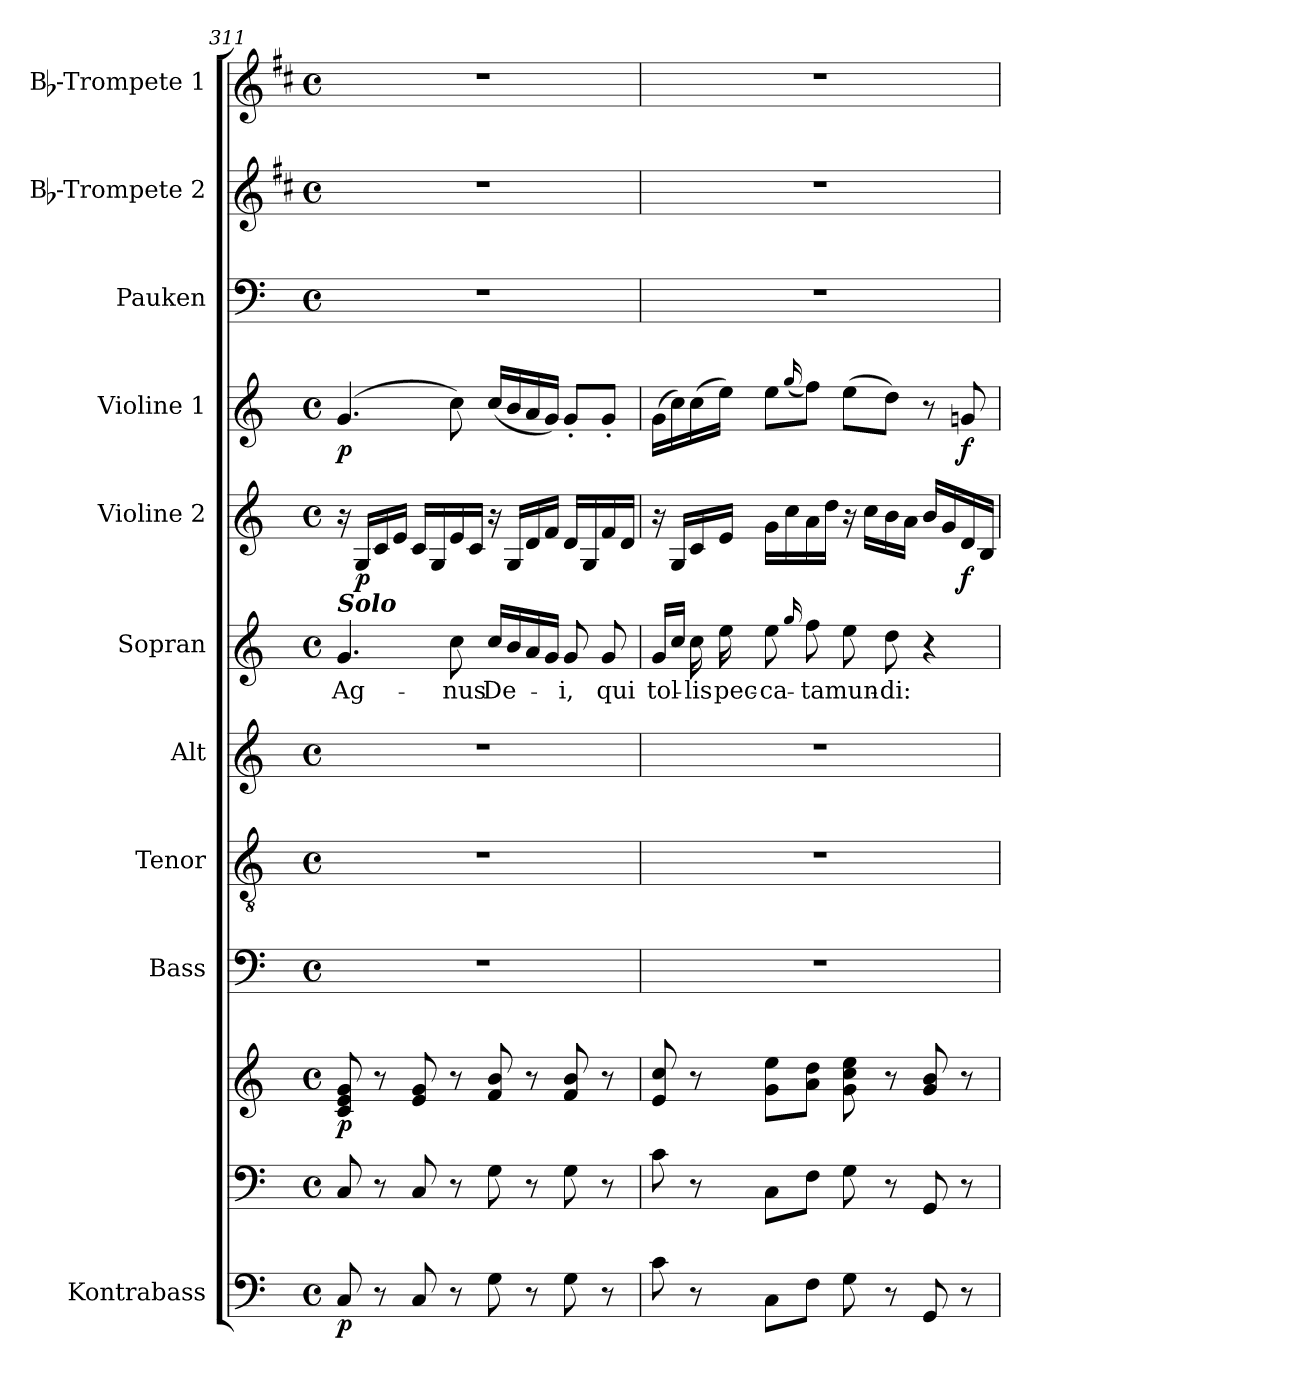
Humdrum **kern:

**kern	**dynam	**kern	**kern	**dynam	**kern	**kern	**kern	**kern	**text	**kern	**dynam	**kern	**dynam	**kern	**kern	**kern
*part11	*part11	*part10	*part10	*part10	*part9	*part8	*part7	*part6	*part6	*part5	*part5	*part4	*part4	*part3	*part2	*part1
*staff12	*staff12	*staff11	*staff10	*staff10/11	*staff9	*staff8	*staff7	*staff6	*staff6	*staff5	*staff5	*staff4	*staff4	*staff3	*staff2	*staff1
*I"Kontrabass	*	*	*	*	*I"Bass	*I"Tenor	*I"Alt	*I"Sopran	*	*I"Violine 2	*	*I"Violine 1	*	*I"Pauken	*I"Bb-Trompete 2	*I"Bb-Trompete 1
*I'Kb.	*	*	*	*	*I'B.	*I'T.	*I'A.	*I'S.	*	*I'Vl. 2	*	*I'Vl. 1	*	*I'Pk.	*I'Bb Trp. 2	*I'Bb Trp. 1
*clefF4	*	*clefF4	*clefG2	*	*clefF4	*clefGv2	*clefG2	*clefG2	*	*clefG2	*	*clefG2	*	*clefF4	*clefG2	*clefG2
*ITrd7c12	*	*	*	*	*	*	*	*	*	*	*	*	*	*	*ITrd1c2	*ITrd1c2
*k[]	*	*k[]	*k[]	*	*k[]	*k[]	*k[]	*k[]	*	*k[]	*	*k[]	*	*k[]	*k[]	*k[]
*C:	*	*C:	*C:	*	*C:	*C:	*C:	*C:	*	*C:	*	*C:	*	*C:	*C:	*C:
*M4/4	*	*M4/4	*M4/4	*	*M4/4	*M4/4	*M4/4	*M4/4	*	*M4/4	*	*M4/4	*	*M4/4	*M4/4	*M4/4
*met(c)	*	*met(c)	*met(c)	*	*met(c)	*met(c)	*met(c)	*met(c)	*	*met(c)	*	*met(c)	*	*met(c)	*met(c)	*met(c)
=311	=311	=311	=311	=311	=311	=311	=311	=311	=311	=311	=311	=311	=311	=311	=311	=311
!	!	!	!	!	!	!	!	!LO:TX:a:Bi:t=Solo	!	!	!	!	!	!	!	!
!	!LO:DY:b	!	!	!LO:DY:b	!	!	!	!	!LO:LY:b	!	!	!	!LO:DY:b	!	!	!
8CC/	p	8C/	8c/ 8e/ 8g/	p	1r	1r	1r	4.g/	Ag-	16r	.	(4.g/	p	1r	1r	1r
!	!	!	!	!	!	!	!	!	!	!	!LO:DY:b	!	!	!	!	!
.	.	.	.	.	.	.	.	.	.	16G/LL	p	.	.	.	.	.
8r	.	8r	8r	.	.	.	.	.	.	16c/	.	.	.	.	.	.
.	.	.	.	.	.	.	.	.	.	16e/JJ	.	.	.	.	.	.
8CC/	.	8C/	8e/ 8g/	.	.	.	.	.	.	16c/LL	.	.	.	.	.	.
.	.	.	.	.	.	.	.	.	.	16G/	.	.	.	.	.	.
!	!	!	!	!	!	!	!	!	!LO:LY:b	!	!	!	!	!	!	!
8r	.	8r	8r	.	.	.	.	8cc\	-nus	16e/	.	8cc\)	.	.	.	.
.	.	.	.	.	.	.	.	.	.	16c/JJ	.	.	.	.	.	.
!	!	!	!	!	!	!	!	!	!LO:LY:b	!	!	!	!	!	!	!
8GG\	.	8G\	8f/ 8b/	.	.	.	.	16cc/LL	De-	16r	.	(<16cc/LL	.	.	.	.
.	.	.	.	.	.	.	.	16b/	.	16G/LL	.	16b/	.	.	.	.
8r	.	8r	8r	.	.	.	.	16a/	.	16d/	.	16a/	.	.	.	.
.	.	.	.	.	.	.	.	16g/JJ	.	16f/JJ	.	16g/JJ)	.	.	.	.
!	!	!	!	!	!	!	!	!	!LO:LY:b	!	!	!	!	!	!	!
8GG\	.	8G\	8f/ 8b/	.	.	.	.	8g/	-i,	16d/LL	.	8g'</L	.	.	.	.
.	.	.	.	.	.	.	.	.	.	16G/	.	.	.	.	.	.
!	!	!	!	!	!	!	!	!	!LO:LY:b	!	!	!	!	!	!	!
8r	.	8r	8r	.	.	.	.	8g/	qui	16f/	.	8g'</J	.	.	.	.
.	.	.	.	.	.	.	.	.	.	16d/JJ	.	.	.	.	.	.
=312	=312	=312	=312	=312	=312	=312	=312	=312	=312	=312	=312	=312	=312	=312	=312	=312
!	!	!	!	!	!	!	!	!	!LO:LY:b	!	!	!	!	!	!	!
8C\	.	8c\	8e/ 8cc/	.	1r	1r	1r	16g/LL	tol-	16r	.	(>16g\LL	.	1r	1r	1r
.	.	.	.	.	.	.	.	16cc/JJ	.	16G/LL	.	16cc\)	.	.	.	.
!	!	!	!	!	!	!	!	!	!LO:LY:b	!	!	!	!	!	!	!
8r	.	8r	8r	.	.	.	.	16cc\	-lis	16c/	.	(>16cc\	.	.	.	.
!	!	!	!	!	!	!	!	!	!LO:LY:b	!	!	!	!	!	!	!
.	.	.	.	.	.	.	.	16ee\	pec-	16e/JJ	.	16ee\JJ)	.	.	.	.
!	!	!	!	!	!	!	!	!	!LO:LY:b	!	!	!	!	!	!	!
8CC\L	.	8C\L	8g\ 8ee\L	.	.	.	.	8ee\	-ca-	16g\LL	.	8ee\L	.	.	.	.
.	.	.	.	.	.	.	.	.	.	16cc\	.	.	.	.	.	.
.	.	.	.	.	.	.	.	16qqgg/	.	.	.	(<16qqgg/	.	.	.	.
!	!	!	!	!	!	!	!	!	!LO:LY:b	!	!	!	!	!	!	!
8FF\J	.	8F\J	8a\ 8dd\J	.	.	.	.	8ff\	-ta	16a\	.	8ff\J)	.	.	.	.
.	.	.	.	.	.	.	.	.	.	16dd\JJ	.	.	.	.	.	.
!	!	!	!	!	!	!	!	!	!LO:LY:b	!	!	!	!	!	!	!
8GG\	.	8G\	8g\ 8cc\ 8ee\	.	.	.	.	8ee\	mun-	16r	.	(>8ee\L	.	.	.	.
.	.	.	.	.	.	.	.	.	.	16cc\LL	.	.	.	.	.	.
!	!	!	!	!	!	!	!	!	!LO:LY:b	!	!	!	!	!	!	!
8r	.	8r	8r	.	.	.	.	8dd\	-di:	16b\	.	8dd\J)	.	.	.	.
.	.	.	.	.	.	.	.	.	.	16a\JJ	.	.	.	.	.	.
8GGG/	.	8GG/	8g/ 8b/	.	.	.	.	4r	.	16b/LL	.	8r	.	.	.	.
.	.	.	.	.	.	.	.	.	.	16g/	.	.	.	.	.	.
!	!	!	!	!	!	!	!	!	!	!	!LO:DY:b	!	!LO:DY:b	!	!	!
8r	.	8r	8r	.	.	.	.	.	.	16d/	f	8gn/	f	.	.	.
.	.	.	.	.	.	.	.	.	.	16B/JJ	.	.	.	.	.	.
=	=	=	=	=	=	=	=	=	=	=	=	=	=	=	=	=
*-	*-	*-	*-	*-	*-	*-	*-	*-	*-	*-	*-	*-	*-	*-	*-	*-
